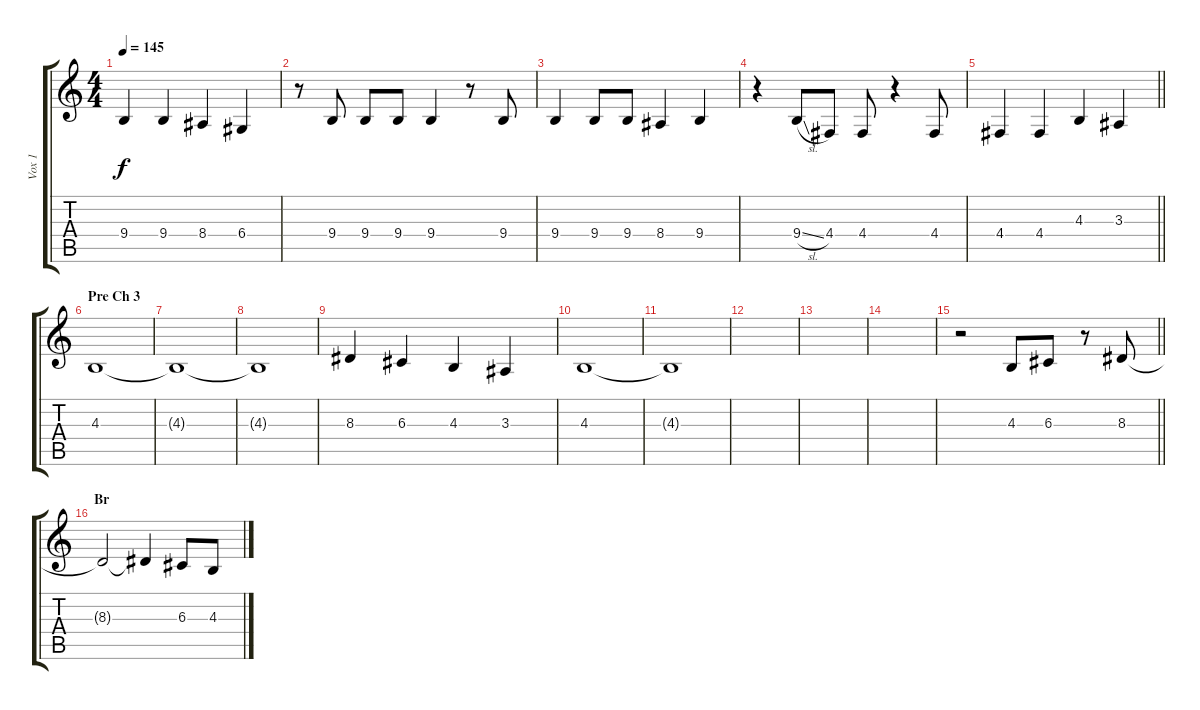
\track ("Vox 1" "Vox 1") {instrument baritonesax}
\staff {score tabs}
\tuning (E4 B3 G3 D3 A2 E2) {hide}
\ts (4 4)
\tempo 145
\clef g2
\ks c
9.4.4{dy f} 9.4.4 8.4.4 6.4.4 |
r.8 9.4.8 9.4.8 9.4.8 9.4.4 r.8 9.4.8 |
9.4.4 9.4.8 9.4.8 8.4.4 9.4.4 |
r.4 9.4{sl}.8 4.4.8 4.4.8 r.4 4.4.8 |
\barLineRight lightlight
4.4.4 4.4.4 4.3.4 3.3.4 |
\section ("" "Pre Ch 3")
4.3.1 |
4.3{t}.1 |
4.3{t}.1 |
8.3.4 6.3.4 4.3.4 3.3.4 |
4.3.1 |
4.3{t}.1 |
|
|
|
\barLineRight lightlight
r.2 4.3.8 6.3.8 r.8 8.3.8 |
\section ("" "Br")
8.3{t}.2 8.3{t}.4 6.3.8 4.3.8
